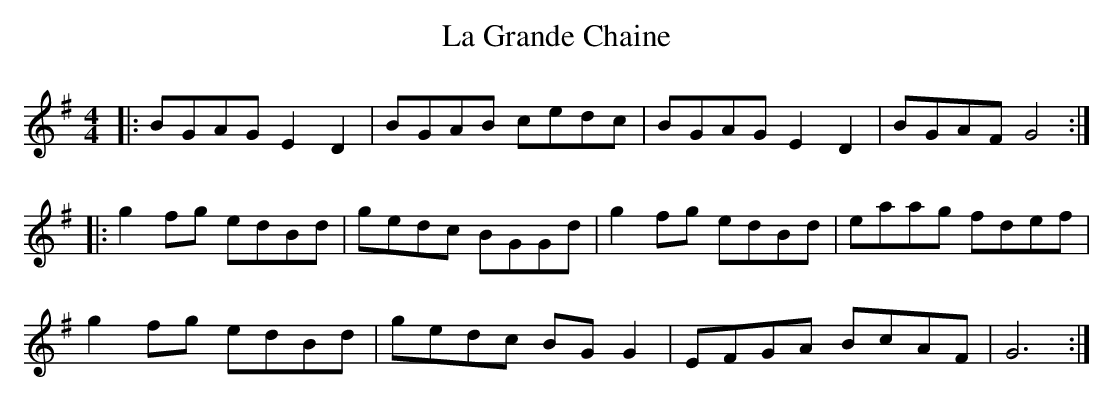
X:1
T: La Grande Chaine
M: 4/4
L: 1/8
K: Gmaj
|:BGAG E2D2|BGAB cedc|BGAG E2D2|BGAF G4:|
|:g2fg edBd|gedc BGGd|g2fg edBd|eaag fdef|
g2fg edBd|gedc BGG2|EFGA BcAF|G6:|
